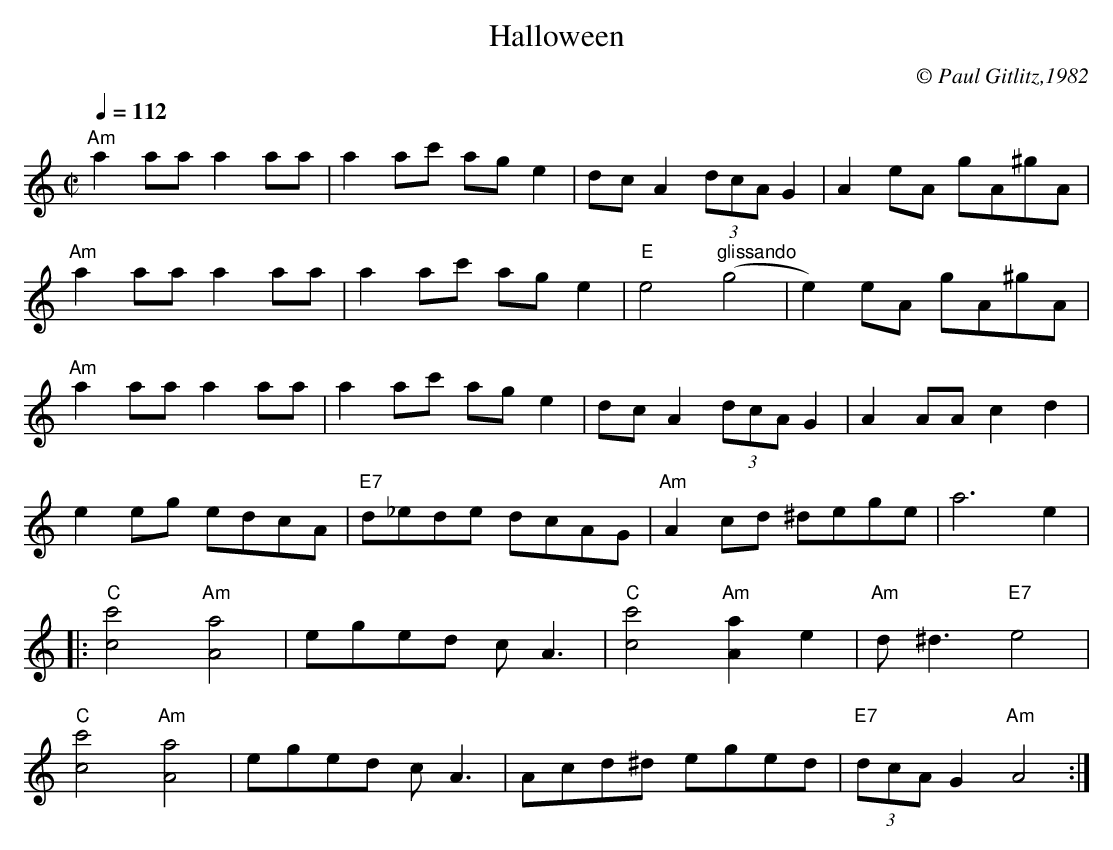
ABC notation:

X:1
T:Halloween
M:C|
L:1/4
Q:112
C:© Paul Gitlitz,1982
K:Am
"Am"a a/a/ a a/a/|a a/c'/ a/g/ e|d/c/ A (3d/c/A/ G|A e/A/ g/A/^g/A/|!
"Am"a a/a/ a a/a/|a a/c'/ a/g/ e|"E"e2"glissando"(g2|e)e/A/ g/A/^g/A/|!
"Am"a a/a/ a a/a/|a a/c'/ a/g/ e|d/c/ A (3d/c/A/ G|A A/A/ c d|!
e e/g/ e/d/c/A/|"E7"d/_e/d/e/ d/c/A/G/|"Am"A c/d/ ^d/e/g/e/|a3 e|!
|:"C"[c2c'2]"Am"[A2a2]|e/g/e/d/ c<A|"C"[c2c'2]"Am"[Aa>]e|"Am"d<^d"E7"e2|!
"C"[c2c'2]"Am"[A2a2]|e/g/e/d/ c<A|A/c/d/^d/ e/g/e/d/|"E7"(3d/c/A/G"Am"A2:|]
